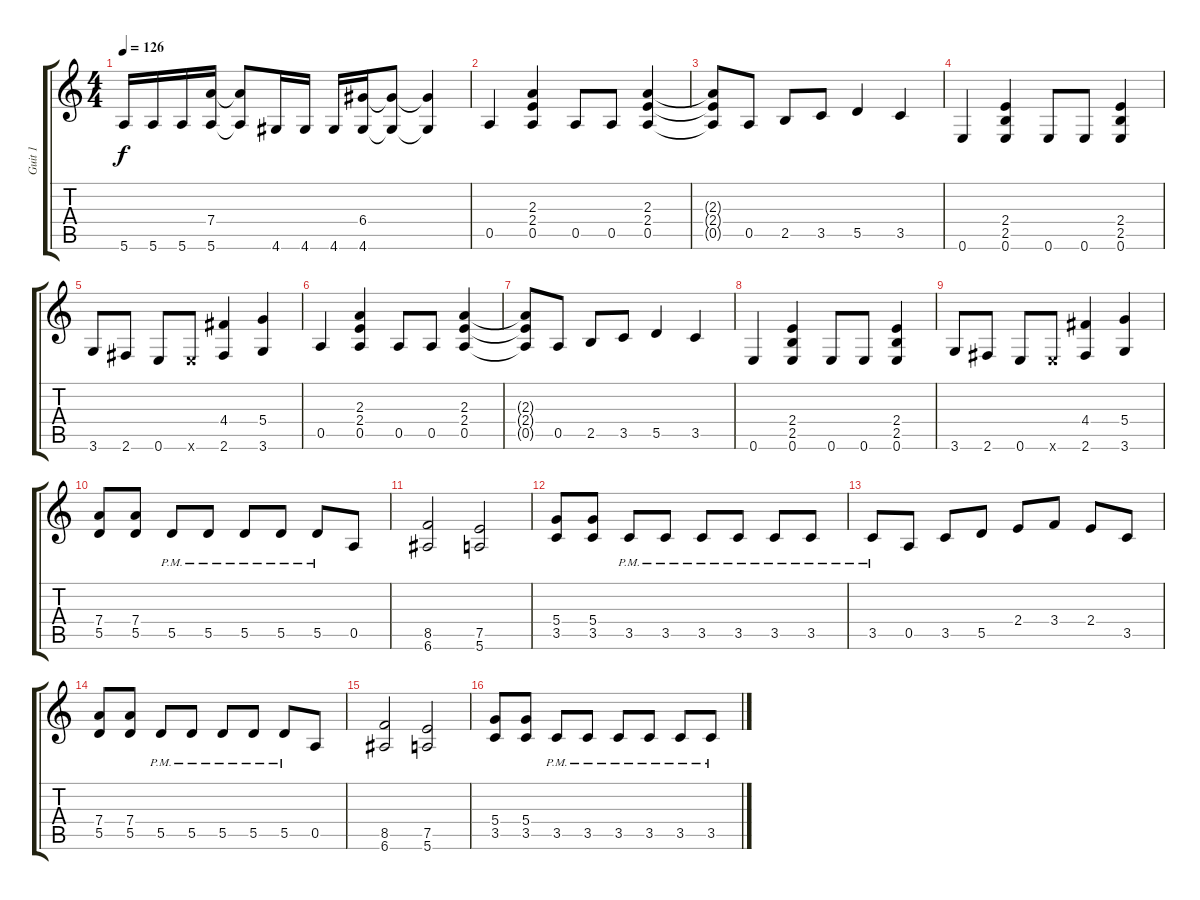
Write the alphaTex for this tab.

\track ("Guit 1" "Guit 1") {instrument distortionguitar}
\staff {score tabs}
\tuning (E4 B3 G3 D3 A2 E2) {hide}
\ts (4 4)
\tempo 126
\clef g2
\ks c
5.6.16{dy f} 5.6.16 5.6.16 (7.4 5.6).16 (7.4{t} 5.6{t}).8 4.6.16 4.6.16 4.6.16 (6.4 4.6).16 (6.4{t} 4.6{t}).8 (6.4{t} 4.6{t}).4 |
0.5.4 (2.3 2.4 0.5).4 0.5.8 0.5.8 (2.3 2.4 0.5).4 |
(2.3{t} 2.4{t} 0.5{t}).8 0.5.8 2.5.8 3.5.8 5.5.4 3.5.4 |
0.6.4 (2.4 2.5 0.6).4 0.6.8 0.6.8 (2.4 2.5 0.6).4 |
3.6.8 2.6.8 0.6.8 0.6{x}.8 (4.4 2.6).4 (5.4 3.6).4 |
0.5.4 (2.3 2.4 0.5).4 0.5.8 0.5.8 (2.3 2.4 0.5).4 |
(2.3{t} 2.4{t} 0.5{t}).8 0.5.8 2.5.8 3.5.8 5.5.4 3.5.4 |
0.6.4 (2.4 2.5 0.6).4 0.6.8 0.6.8 (2.4 2.5 0.6).4 |
3.6.8 2.6.8 0.6.8 0.6{x}.8 (4.4 2.6).4 (5.4 3.6).4 |
(7.4 5.5).8 (7.4 5.5).8 5.5{pm}.8 5.5{pm}.8 5.5{pm}.8 5.5{pm}.8 5.5{pm}.8 0.5.8 |
(8.5 6.6).2 (7.5 5.6).2 |
(5.4 3.5).8 (5.4 3.5).8 3.5{pm}.8 3.5{pm}.8 3.5{pm}.8 3.5{pm}.8 3.5{pm}.8 3.5{pm}.8 |
3.5{pm}.8 0.5.8 3.5.8 5.5.8 2.4.8 3.4.8 2.4.8 3.5.8 |
(7.4 5.5).8 (7.4 5.5).8 5.5{pm}.8 5.5{pm}.8 5.5{pm}.8 5.5{pm}.8 5.5{pm}.8 0.5.8 |
(8.5 6.6).2 (7.5 5.6).2 |
(5.4 3.5).8 (5.4 3.5).8 3.5{pm}.8 3.5{pm}.8 3.5{pm}.8 3.5{pm}.8 3.5{pm}.8 3.5{pm}.8
